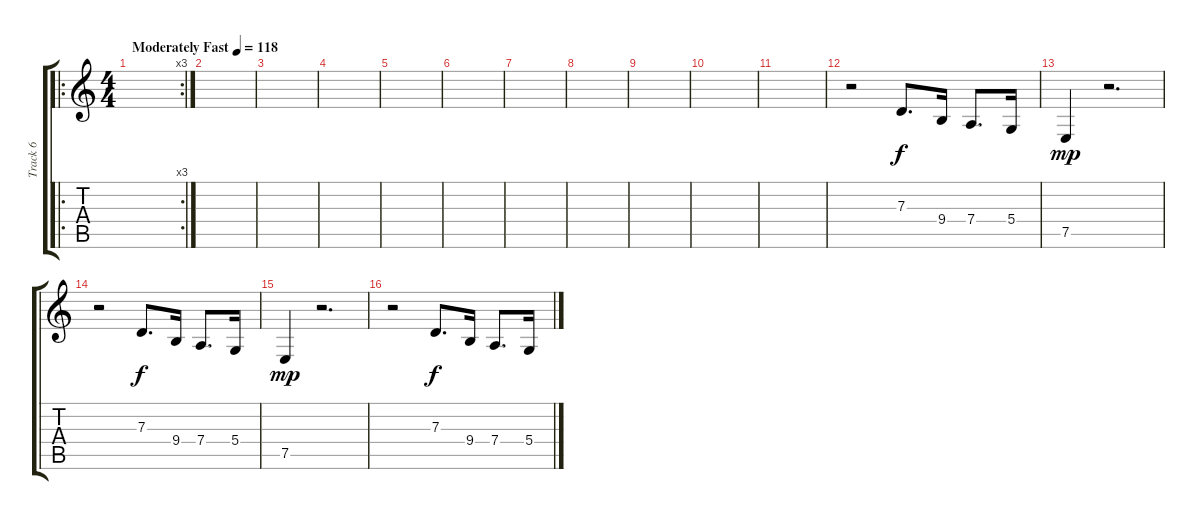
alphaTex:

\track ("Track 6" "Track 6") {instrument voiceoohs}
\staff {score tabs}
\tuning (E4 B3 G3 D3 A2 E2) {hide}
\ro
\rc 3
\ts (4 4)
\tempo (118 "Moderately Fast")
\clef g2
\ks c
|
|
|
|
|
|
|
|
|
|
|
r.2 7.3.8{d} 9.4.16 7.4.8{d} 5.4.16 |
7.5.4{dy mp} r.2{d} |
r.2 7.3.8{d dy f} 9.4.16 7.4.8{d} 5.4.16 |
7.5.4{dy mp} r.2{d} |
r.2 7.3.8{d dy f} 9.4.16 7.4.8{d} 5.4.16
